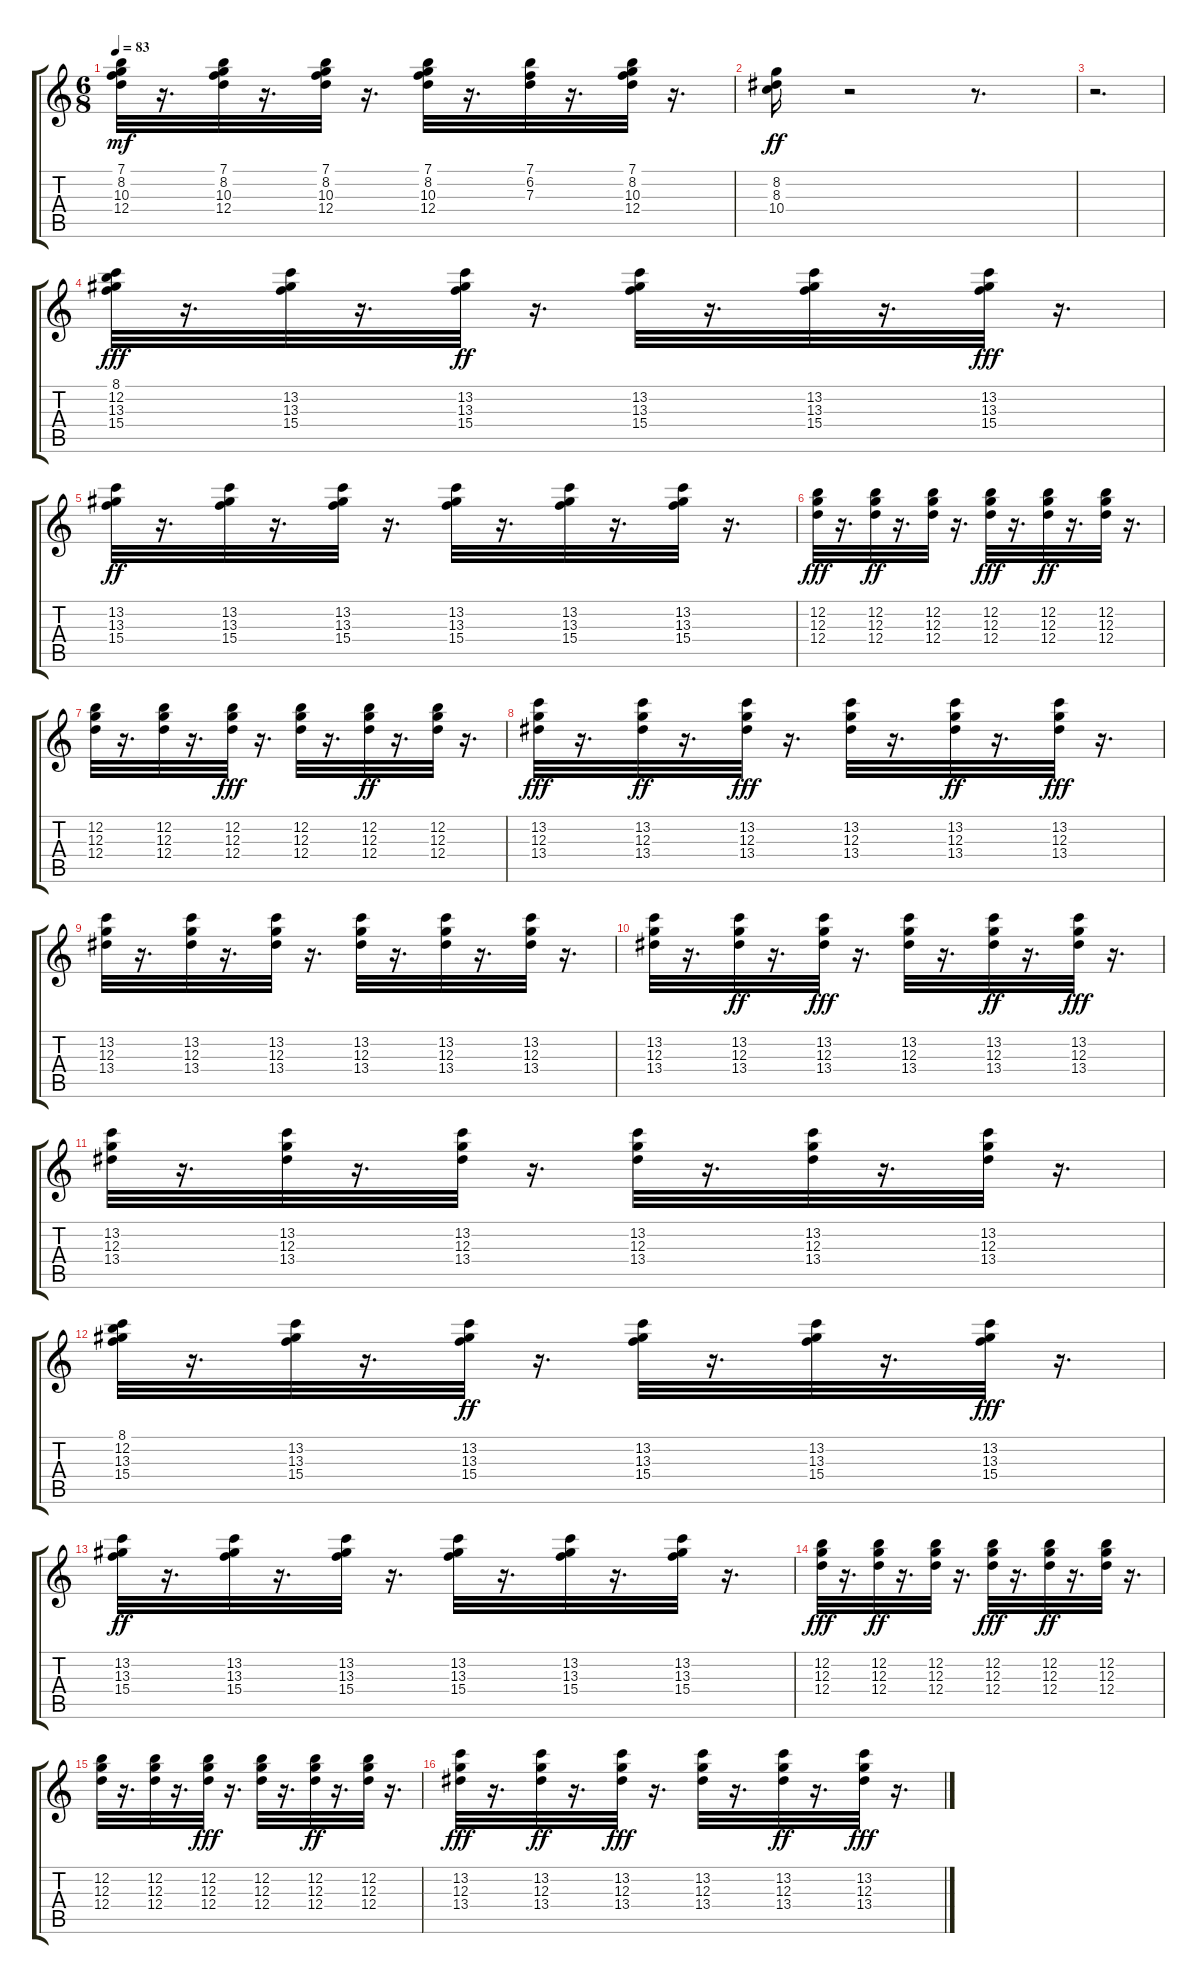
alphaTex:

\track "" {instrument electricbassfinger}
\staff {score tabs}
\tuning (E4 B3 G3 D3 A2 E2) {hide}
\ts (6 8)
\tempo 83
\clef g2
\ks c
(7.1 8.2 10.3 12.4).32{dy mf} r.16{d} (7.1 8.2 10.3 12.4).32 r.16{d} (7.1 8.2 10.3 12.4).32 r.16{d} (7.1 8.2 10.3 12.4).32 r.16{d} (7.1 6.2 7.3).32 r.16{d} (7.1 8.2 10.3 12.4).32 r.16{d} |
(8.2 8.3 10.4).16{dy ff} r.2 r.8{d} |
r.2{d} |
(8.1 12.2 13.3 15.4).32{dy fff} r.16{d} (13.2 13.3 15.4).32 r.16{d} (13.2 13.3 15.4).32{dy ff} r.16{d} (13.2 13.3 15.4).32 r.16{d} (13.2 13.3 15.4).32 r.16{d} (13.2 13.3 15.4).32{dy fff} r.16{d} |
(13.2 13.3 15.4).32{dy ff} r.16{d} (13.2 13.3 15.4).32 r.16{d} (13.2 13.3 15.4).32 r.16{d} (13.2 13.3 15.4).32 r.16{d} (13.2 13.3 15.4).32 r.16{d} (13.2 13.3 15.4).32 r.16{d} |
(12.2 12.3 12.4).32{dy fff} r.16{d} (12.2 12.3 12.4).32{dy ff} r.16{d} (12.2 12.3 12.4).32 r.16{d} (12.2 12.3 12.4).32{dy fff} r.16{d} (12.2 12.3 12.4).32{dy ff} r.16{d} (12.2 12.3 12.4).32 r.16{d} |
(12.2 12.3 12.4).32 r.16{d} (12.2 12.3 12.4).32 r.16{d} (12.2 12.3 12.4).32{dy fff} r.16{d} (12.2 12.3 12.4).32 r.16{d} (12.2 12.3 12.4).32{dy ff} r.16{d} (12.2 12.3 12.4).32 r.16{d} |
(13.2 12.3 13.4).32{dy fff} r.16{d} (13.2 12.3 13.4).32{dy ff} r.16{d} (13.2 12.3 13.4).32{dy fff} r.16{d} (13.2 12.3 13.4).32 r.16{d} (13.2 12.3 13.4).32{dy ff} r.16{d} (13.2 12.3 13.4).32{dy fff} r.16{d} |
(13.2 12.3 13.4).32 r.16{d} (13.2 12.3 13.4).32 r.16{d} (13.2 12.3 13.4).32 r.16{d} (13.2 12.3 13.4).32 r.16{d} (13.2 12.3 13.4).32 r.16{d} (13.2 12.3 13.4).32 r.16{d} |
(13.2 12.3 13.4).32 r.16{d} (13.2 12.3 13.4).32{dy ff} r.16{d} (13.2 12.3 13.4).32{dy fff} r.16{d} (13.2 12.3 13.4).32 r.16{d} (13.2 12.3 13.4).32{dy ff} r.16{d} (13.2 12.3 13.4).32{dy fff} r.16{d} |
(13.2 12.3 13.4).32 r.16{d} (13.2 12.3 13.4).32 r.16{d} (13.2 12.3 13.4).32 r.16{d} (13.2 12.3 13.4).32 r.16{d} (13.2 12.3 13.4).32 r.16{d} (13.2 12.3 13.4).32 r.16{d} |
(8.1 12.2 13.3 15.4).32 r.16{d} (13.2 13.3 15.4).32 r.16{d} (13.2 13.3 15.4).32{dy ff} r.16{d} (13.2 13.3 15.4).32 r.16{d} (13.2 13.3 15.4).32 r.16{d} (13.2 13.3 15.4).32{dy fff} r.16{d} |
(13.2 13.3 15.4).32{dy ff} r.16{d} (13.2 13.3 15.4).32 r.16{d} (13.2 13.3 15.4).32 r.16{d} (13.2 13.3 15.4).32 r.16{d} (13.2 13.3 15.4).32 r.16{d} (13.2 13.3 15.4).32 r.16{d} |
(12.2 12.3 12.4).32{dy fff} r.16{d} (12.2 12.3 12.4).32{dy ff} r.16{d} (12.2 12.3 12.4).32 r.16{d} (12.2 12.3 12.4).32{dy fff} r.16{d} (12.2 12.3 12.4).32{dy ff} r.16{d} (12.2 12.3 12.4).32 r.16{d} |
(12.2 12.3 12.4).32 r.16{d} (12.2 12.3 12.4).32 r.16{d} (12.2 12.3 12.4).32{dy fff} r.16{d} (12.2 12.3 12.4).32 r.16{d} (12.2 12.3 12.4).32{dy ff} r.16{d} (12.2 12.3 12.4).32 r.16{d} |
(13.2 12.3 13.4).32{dy fff} r.16{d} (13.2 12.3 13.4).32{dy ff} r.16{d} (13.2 12.3 13.4).32{dy fff} r.16{d} (13.2 12.3 13.4).32 r.16{d} (13.2 12.3 13.4).32{dy ff} r.16{d} (13.2 12.3 13.4).32{dy fff} r.16{d}
